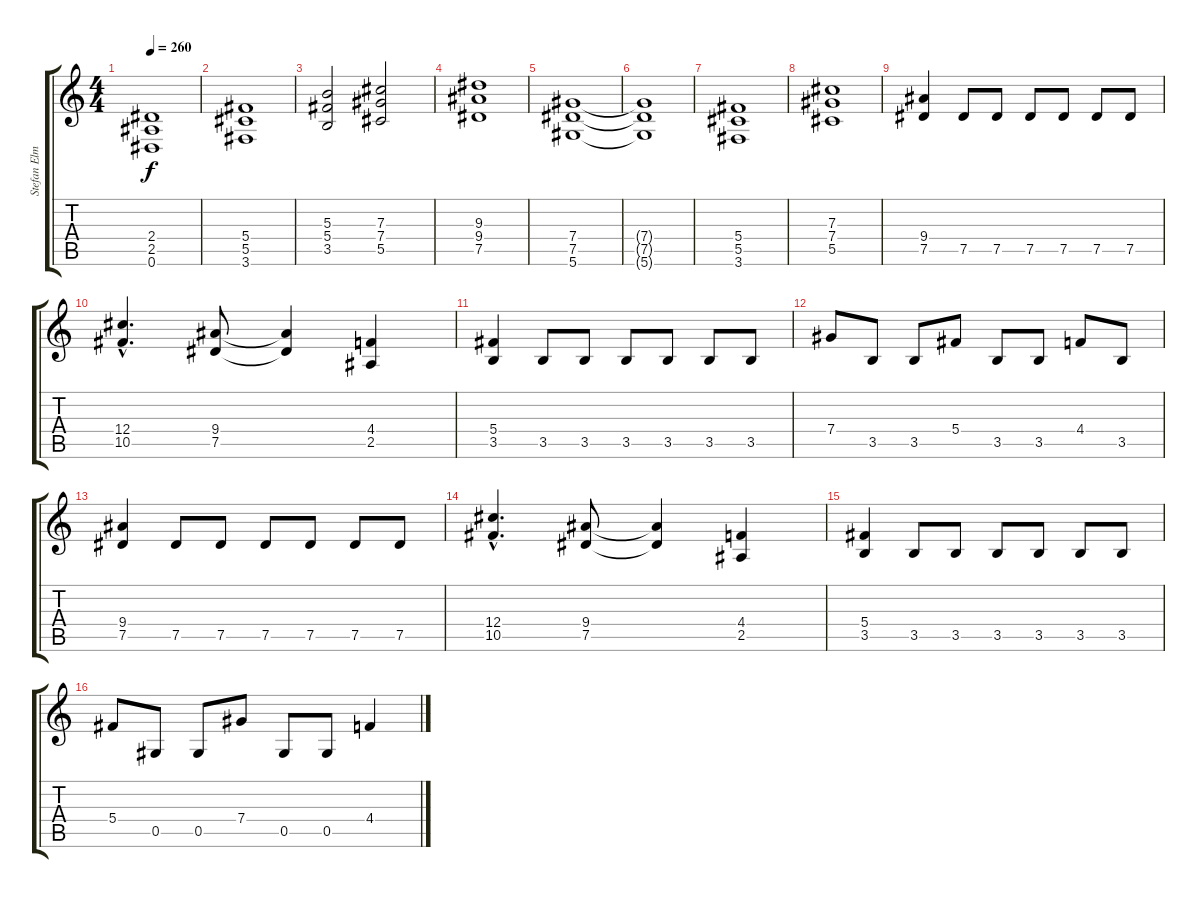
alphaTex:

\track ("Stefan Elmgren (Rhythm Guitar)" "Stefan Elm") {instrument distortionguitar}
\staff {score tabs}
\tuning (Eb4 Bb3 Gb3 Db3 Ab2 Eb2) {hide}
\ts (4 4)
\tempo 260
\clef g2
\ks c
(2.4 2.5 0.6).1{dy f} |
(5.4 5.5 3.6).1 |
(5.3 5.4 3.5).2 (7.3 7.4 5.5).2 |
(9.3 9.4 7.5).1 |
(7.4 7.5 5.6).1 |
(7.4{t} 7.5{t} 5.6{t}).1 |
(5.4 5.5 3.6).1 |
(7.3 7.4 5.5).1 |
(9.4 7.5).4 7.5.8 7.5.8 7.5.8 7.5.8 7.5.8 7.5.8 |
(12.4{hac} 10.5{hac}).4{d} (9.4 7.5).8 (9.4{t} 7.5{t}).4 (4.4 2.5).4 |
(5.4 3.5).4 3.5.8 3.5.8 3.5.8 3.5.8 3.5.8 3.5.8 |
7.4.8 3.5.8 3.5.8 5.4.8 3.5.8 3.5.8 4.4.8 3.5.8 |
(9.4 7.5).4 7.5.8 7.5.8 7.5.8 7.5.8 7.5.8 7.5.8 |
(12.4{hac} 10.5{hac}).4{d} (9.4 7.5).8 (9.4{t} 7.5{t}).4 (4.4 2.5).4 |
(5.4 3.5).4 3.5.8 3.5.8 3.5.8 3.5.8 3.5.8 3.5.8 |
5.4.8 0.5.8 0.5.8 7.4.8 0.5.8 0.5.8 4.4.4
